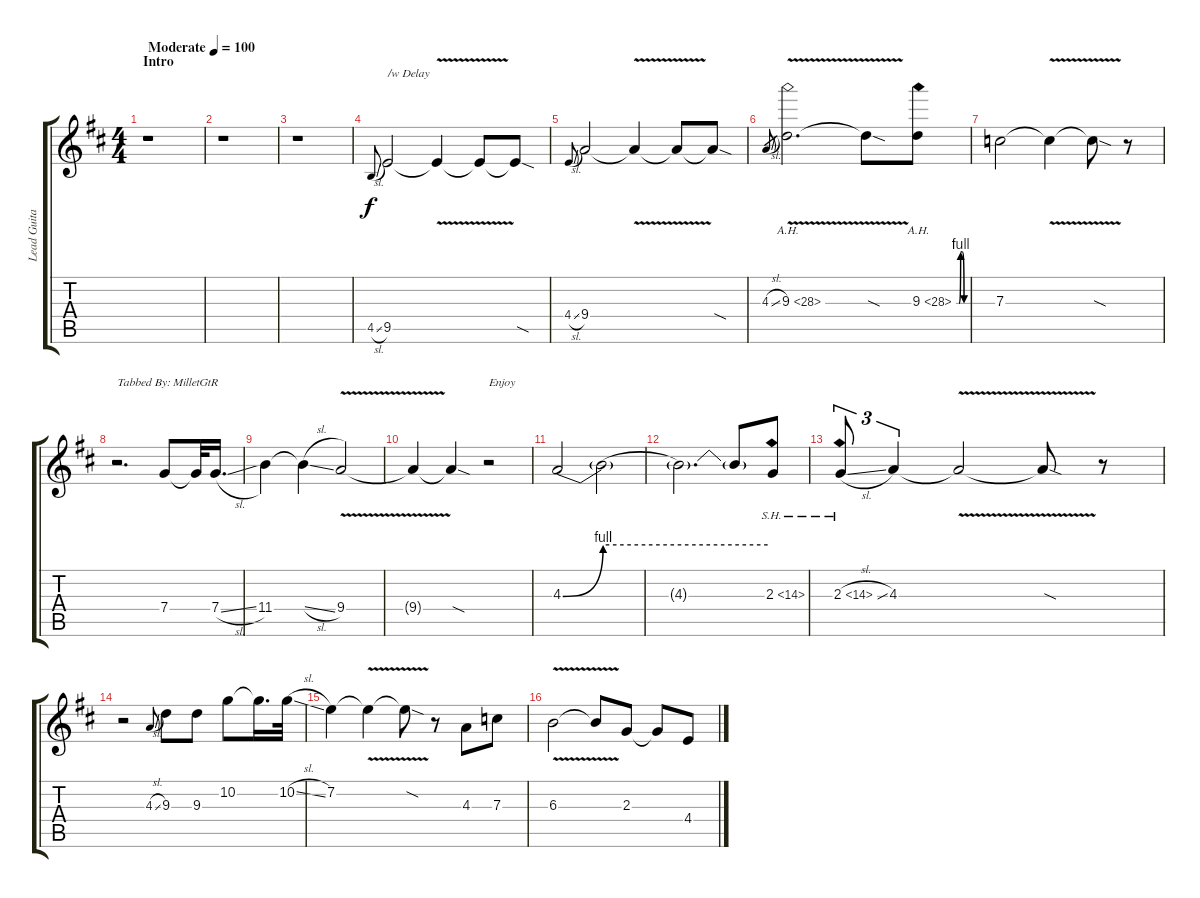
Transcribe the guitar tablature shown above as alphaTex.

\track ("Lead Guitar" "Lead Guita") {instrument distortionguitar}
\staff {score tabs}
\tuning (D4 A3 F3 C3 G2 D2) {hide}
\ts (4 4)
\section ("" "Intro")
\tempo (100 "Moderate")
\clef g2
\ks d
r.1{dy f instrument distortionguitar} |
r.1 |
r.1 |
4.5{sl}.8{gr onbeat} 9.5.2{txt "/w Delay"} 9.5{v t}.4 9.5{t}.8 9.5{sod t}.8 |
4.4{sl}.8{gr onbeat} 9.4.2 9.4{v t}.4 9.4{t}.8 9.4{sod t}.8 |
4.3{sl}.8{gr} 9.3{ah 19 v}.2{d} 9.3{sod t}.8 9.3{be (custom 0 0 15 0 25 4 35 4 45 0 60 0) ah 19}.8 |
7.3.2 7.3{v t}.4 7.3{sod t}.8 r.8 |
r.2{d txt "Tabbed By: MilletGtR"} 7.4.8 7.4{t}.32 7.4{sl}.16{d} |
11.4.4 11.4{sl t}.4 9.4{v}.2 |
9.4{t}.4 9.4{sod t}.4 r.2{txt "Enjoy"} |
4.3{be (bend 0 0 60 4)}.2 4.3{be (hold 0 4 60 4) t}.2 |
4.3{t}.2{d} 4.3{t}.8 2.3{sh 12}.8 |
2.3{sh 12 sl}.8{tu (3 2)} 4.3.4{tu (3 2)} 4.3{v t}.2 4.3{sod t}.8 r.8 |
r.2 4.3{sl}.8{gr onbeat} 9.3.8 9.3.8 10.2.8 10.2{t}.16{d} 10.2{sl}.32 |
7.2.4 7.2{v t}.4 7.2{sod t}.8 r.8 4.3.8 7.3.8 |
6.3{v}.2 6.3{t}.8 2.3.8 2.3{t}.8 4.4.8
